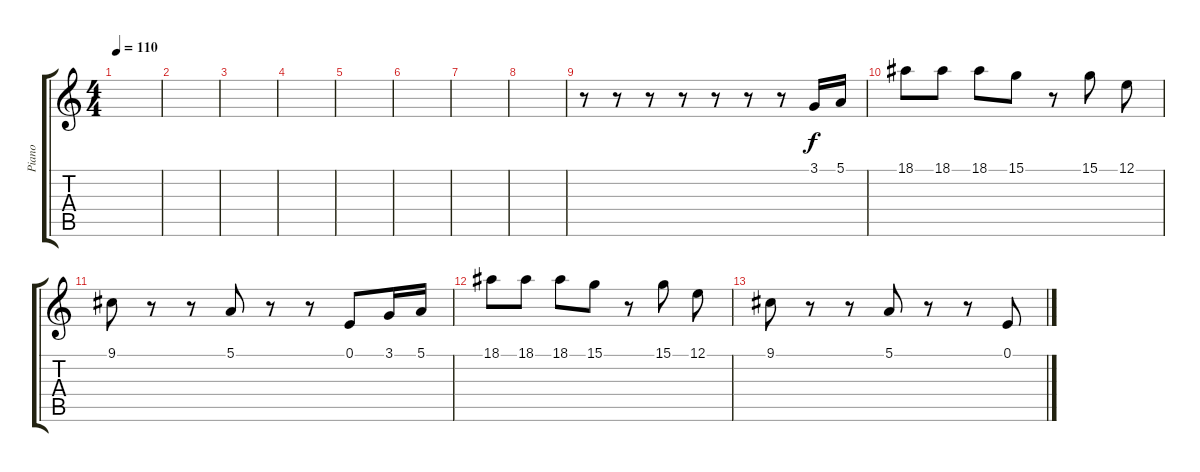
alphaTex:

\track ("Piano" "Piano") {instrument acousticgrandpiano}
\staff {score tabs}
\tuning (E4 B3 G3 D3 A2 E2) {hide}
\ts (4 4)
\tempo 110
\clef g2
\ks c
|
|
|
|
|
|
|
|
r.8 r.8 r.8 r.8 r.8 r.8 r.8 3.1.16 5.1.16 |
18.1.8 18.1.8 18.1.8 15.1.8 r.8 15.1.8 12.1.8 |
9.1.8 r.8 r.8 5.1.8 r.8 r.8 0.1.8 3.1.16 5.1.16 |
18.1.8 18.1.8 18.1.8 15.1.8 r.8 15.1.8 12.1.8 |
9.1.8 r.8 r.8 5.1.8 r.8 r.8 0.1.8
